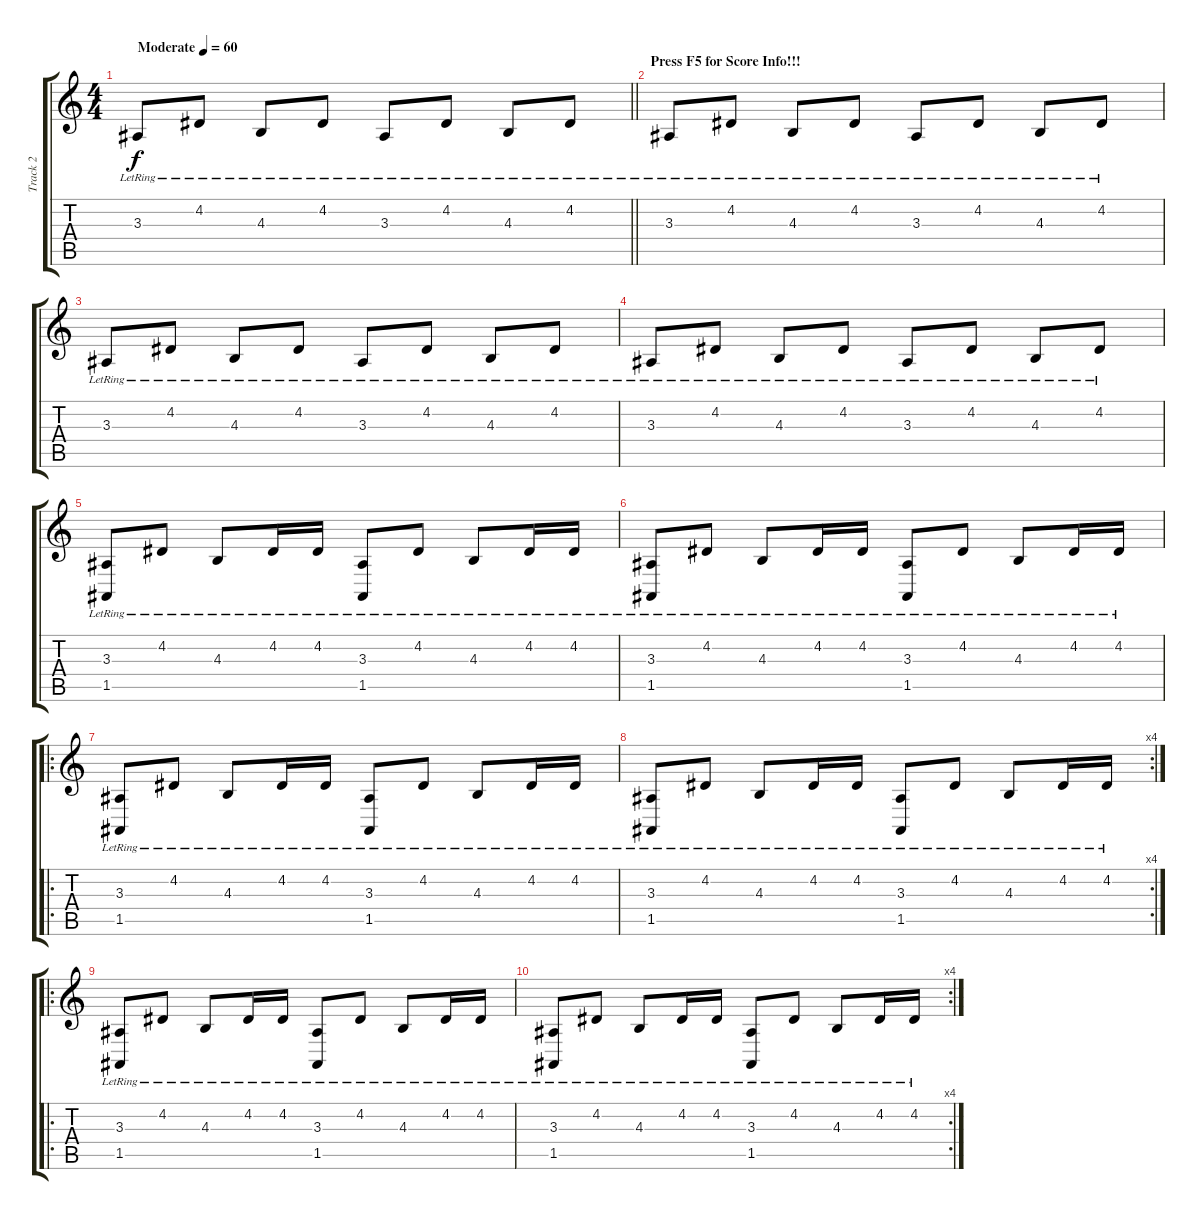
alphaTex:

\track ("Track 2" "Track 2") {instrument acousticgrandpiano}
\staff {score tabs}
\tuning (E4 B3 G3 D3 A2 E2) {hide}
\ts (4 4)
\tempo (60 "Moderate")
\clef g2
\barLineRight lightlight
\ks c
3.3{lr}.8{dy f instrument acousticgrandpiano} 4.2{lr}.8 4.3{lr}.8 4.2{lr}.8 3.3{lr}.8 4.2{lr}.8 4.3{lr}.8 4.2{lr}.8 |
\section ("" "Press F5 for Score Info!!!")
3.3{lr}.8 4.2{lr}.8 4.3{lr}.8 4.2{lr}.8 3.3{lr}.8 4.2{lr}.8 4.3{lr}.8 4.2{lr}.8 |
3.3{lr}.8 4.2{lr}.8 4.3{lr}.8 4.2{lr}.8 3.3{lr}.8 4.2{lr}.8 4.3{lr}.8 4.2{lr}.8 |
3.3{lr}.8 4.2{lr}.8 4.3{lr}.8 4.2{lr}.8 3.3{lr}.8 4.2{lr}.8 4.3{lr}.8 4.2{lr}.8 |
(3.3{lr} 1.5).8 4.2{lr}.8 4.3{lr}.8 4.2{lr}.16 4.2{lr}.16 (3.3{lr} 1.5).8 4.2{lr}.8 4.3{lr}.8 4.2{lr}.16 4.2{lr}.16 |
(3.3{lr} 1.5).8 4.2{lr}.8 4.3{lr}.8 4.2{lr}.16 4.2{lr}.16 (3.3{lr} 1.5).8 4.2{lr}.8 4.3{lr}.8 4.2{lr}.16 4.2{lr}.16 |
\ro
(3.3{lr} 1.5).8 4.2{lr}.8 4.3{lr}.8 4.2{lr}.16 4.2{lr}.16 (3.3{lr} 1.5).8 4.2{lr}.8 4.3{lr}.8 4.2{lr}.16 4.2{lr}.16 |
\rc 4
(3.3{lr} 1.5).8 4.2{lr}.8 4.3{lr}.8 4.2{lr}.16 4.2{lr}.16 (3.3{lr} 1.5).8 4.2{lr}.8 4.3{lr}.8 4.2{lr}.16 4.2{lr}.16 |
\ro
(3.3{lr} 1.5).8 4.2{lr}.8 4.3{lr}.8 4.2{lr}.16 4.2{lr}.16 (3.3{lr} 1.5).8 4.2{lr}.8 4.3{lr}.8 4.2{lr}.16 4.2{lr}.16 |
\rc 4
(3.3{lr} 1.5).8 4.2{lr}.8 4.3{lr}.8 4.2{lr}.16 4.2{lr}.16 (3.3{lr} 1.5).8 4.2{lr}.8 4.3{lr}.8 4.2{lr}.16 4.2{lr}.16
